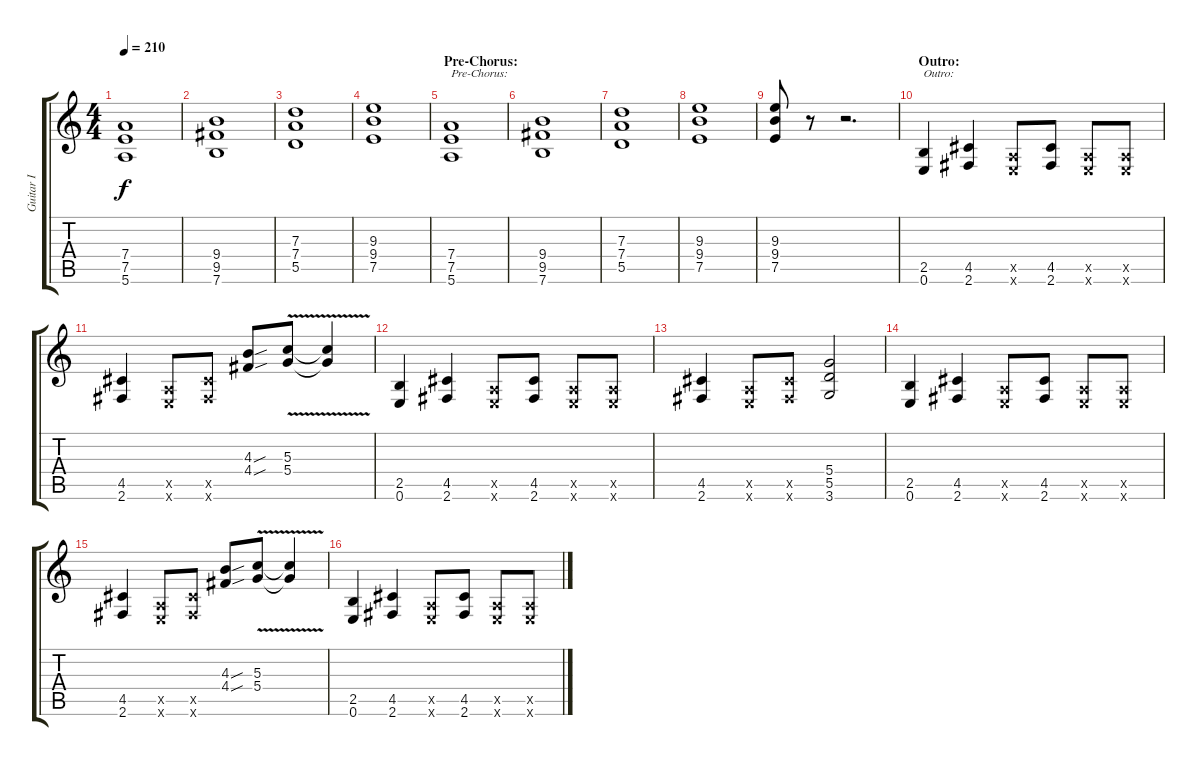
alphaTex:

\track ("Guitar I" "Guitar I") {instrument distortionguitar}
\staff {score tabs}
\tuning (E4 B3 G3 D3 A2 E2) {hide}
\ts (4 4)
\tempo 210
\clef g2
\ks c
(7.4 7.5 5.6).1{dy f} |
(9.4 9.5 7.6).1 |
(7.3 7.4 5.5).1 |
(9.3 9.4 7.5).1 |
\section ("" "Pre-Chorus:")
(7.4 7.5 5.6).1{txt "Pre-Chorus:"} |
(9.4 9.5 7.6).1 |
(7.3 7.4 5.5).1 |
(9.3 9.4 7.5).1 |
(9.3 9.4 7.5).8 r.8 r.2{d} |
\section ("" "Outro:")
(2.5 0.6).4{txt "Outro:"} (4.5 2.6).4 (0.5{x} 0.6{x}).8 (4.5 2.6).8 (0.5{x} 0.6{x}).8 (0.5{x} 0.6{x}).8 |
(4.5 2.6).4 (0.5{x} 0.6{x}).8 (4.5{x} 2.6{x}).8 (4.3{sou} 4.4{sou}).8 (5.3{v} 5.4).8 (5.3{t} 5.4{t}).4 |
(2.5 0.6).4 (4.5 2.6).4 (0.5{x} 0.6{x}).8 (4.5 2.6).8 (0.5{x} 0.6{x}).8 (0.5{x} 0.6{x}).8 |
(4.5 2.6).4 (0.5{x} 0.6{x}).8 (4.5{x} 2.6{x}).8 (5.4 5.5 3.6).2 |
(2.5 0.6).4 (4.5 2.6).4 (0.5{x} 0.6{x}).8 (4.5 2.6).8 (0.5{x} 0.6{x}).8 (0.5{x} 0.6{x}).8 |
(4.5 2.6).4 (0.5{x} 0.6{x}).8 (4.5{x} 2.6{x}).8 (4.3{sou} 4.4{sou}).8 (5.3{v} 5.4).8 (5.3{t} 5.4{t}).4 |
(2.5 0.6).4 (4.5 2.6).4 (0.5{x} 0.6{x}).8 (4.5 2.6).8 (0.5{x} 0.6{x}).8 (0.5{x} 0.6{x}).8
